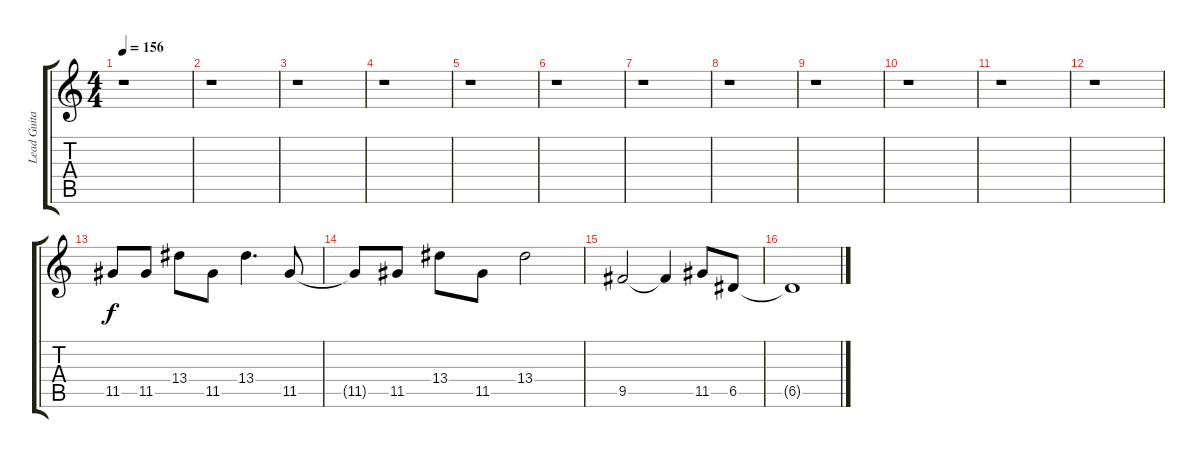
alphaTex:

\track ("Lead Guitar" "Lead Guita") {instrument overdrivenguitar}
\staff {score tabs}
\tuning (E4 B3 G3 D3 A2 D2) {hide}
\ts (4 4)
\tempo 156
\clef g2
\ks c
r.1{dy f instrument overdrivenguitar} |
r.1 |
r.1 |
r.1 |
r.1 |
r.1 |
r.1 |
r.1 |
r.1 |
r.1 |
r.1 |
r.1 |
11.5.8 11.5.8 13.4.8 11.5.8 13.4.4{d} 11.5.8 |
11.5{t}.8 11.5.8 13.4.8 11.5.8 13.4.2 |
9.5.2 9.5{t}.4 11.5.8 6.5.8 |
6.5{t}.1
